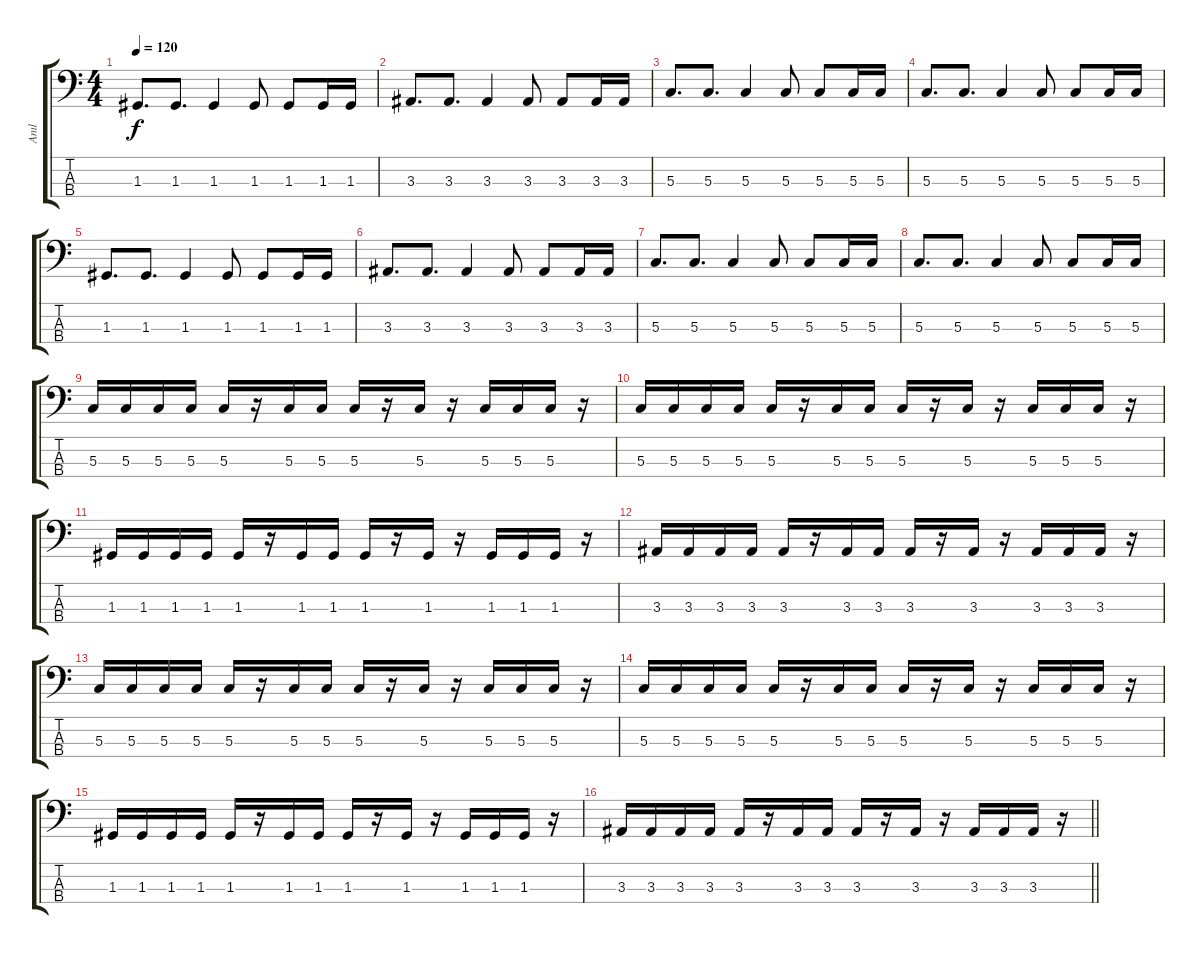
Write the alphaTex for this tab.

\track ("Anıl" "Anıl") {instrument electricbassfinger}
\staff {score tabs}
\tuning (F2 C2 G1 D1) {hide}
\ts (4 4)
\tempo 120
\clef f4
\ks c
1.3.8{d dy f} 1.3.8{d} 1.3.4 1.3.8 1.3.8 1.3.16 1.3.16 |
3.3.8{d} 3.3.8{d} 3.3.4 3.3.8 3.3.8 3.3.16 3.3.16 |
5.3.8{d} 5.3.8{d} 5.3.4 5.3.8 5.3.8 5.3.16 5.3.16 |
5.3.8{d} 5.3.8{d} 5.3.4 5.3.8 5.3.8 5.3.16 5.3.16 |
1.3.8{d} 1.3.8{d} 1.3.4 1.3.8 1.3.8 1.3.16 1.3.16 |
3.3.8{d} 3.3.8{d} 3.3.4 3.3.8 3.3.8 3.3.16 3.3.16 |
5.3.8{d} 5.3.8{d} 5.3.4 5.3.8 5.3.8 5.3.16 5.3.16 |
5.3.8{d} 5.3.8{d} 5.3.4 5.3.8 5.3.8 5.3.16 5.3.16 |
5.3.16 5.3.16 5.3.16 5.3.16 5.3.16 r.16 5.3.16 5.3.16 5.3.16 r.16 5.3.16 r.16 5.3.16 5.3.16 5.3.16 r.16 |
5.3.16 5.3.16 5.3.16 5.3.16 5.3.16 r.16 5.3.16 5.3.16 5.3.16 r.16 5.3.16 r.16 5.3.16 5.3.16 5.3.16 r.16 |
1.3.16 1.3.16 1.3.16 1.3.16 1.3.16 r.16 1.3.16 1.3.16 1.3.16 r.16 1.3.16 r.16 1.3.16 1.3.16 1.3.16 r.16 |
3.3.16 3.3.16 3.3.16 3.3.16 3.3.16 r.16 3.3.16 3.3.16 3.3.16 r.16 3.3.16 r.16 3.3.16 3.3.16 3.3.16 r.16 |
5.3.16 5.3.16 5.3.16 5.3.16 5.3.16 r.16 5.3.16 5.3.16 5.3.16 r.16 5.3.16 r.16 5.3.16 5.3.16 5.3.16 r.16 |
5.3.16 5.3.16 5.3.16 5.3.16 5.3.16 r.16 5.3.16 5.3.16 5.3.16 r.16 5.3.16 r.16 5.3.16 5.3.16 5.3.16 r.16 |
1.3.16 1.3.16 1.3.16 1.3.16 1.3.16 r.16 1.3.16 1.3.16 1.3.16 r.16 1.3.16 r.16 1.3.16 1.3.16 1.3.16 r.16 |
\barLineRight lightlight
3.3.16 3.3.16 3.3.16 3.3.16 3.3.16 r.16 3.3.16 3.3.16 3.3.16 r.16 3.3.16 r.16 3.3.16 3.3.16 3.3.16 r.16
